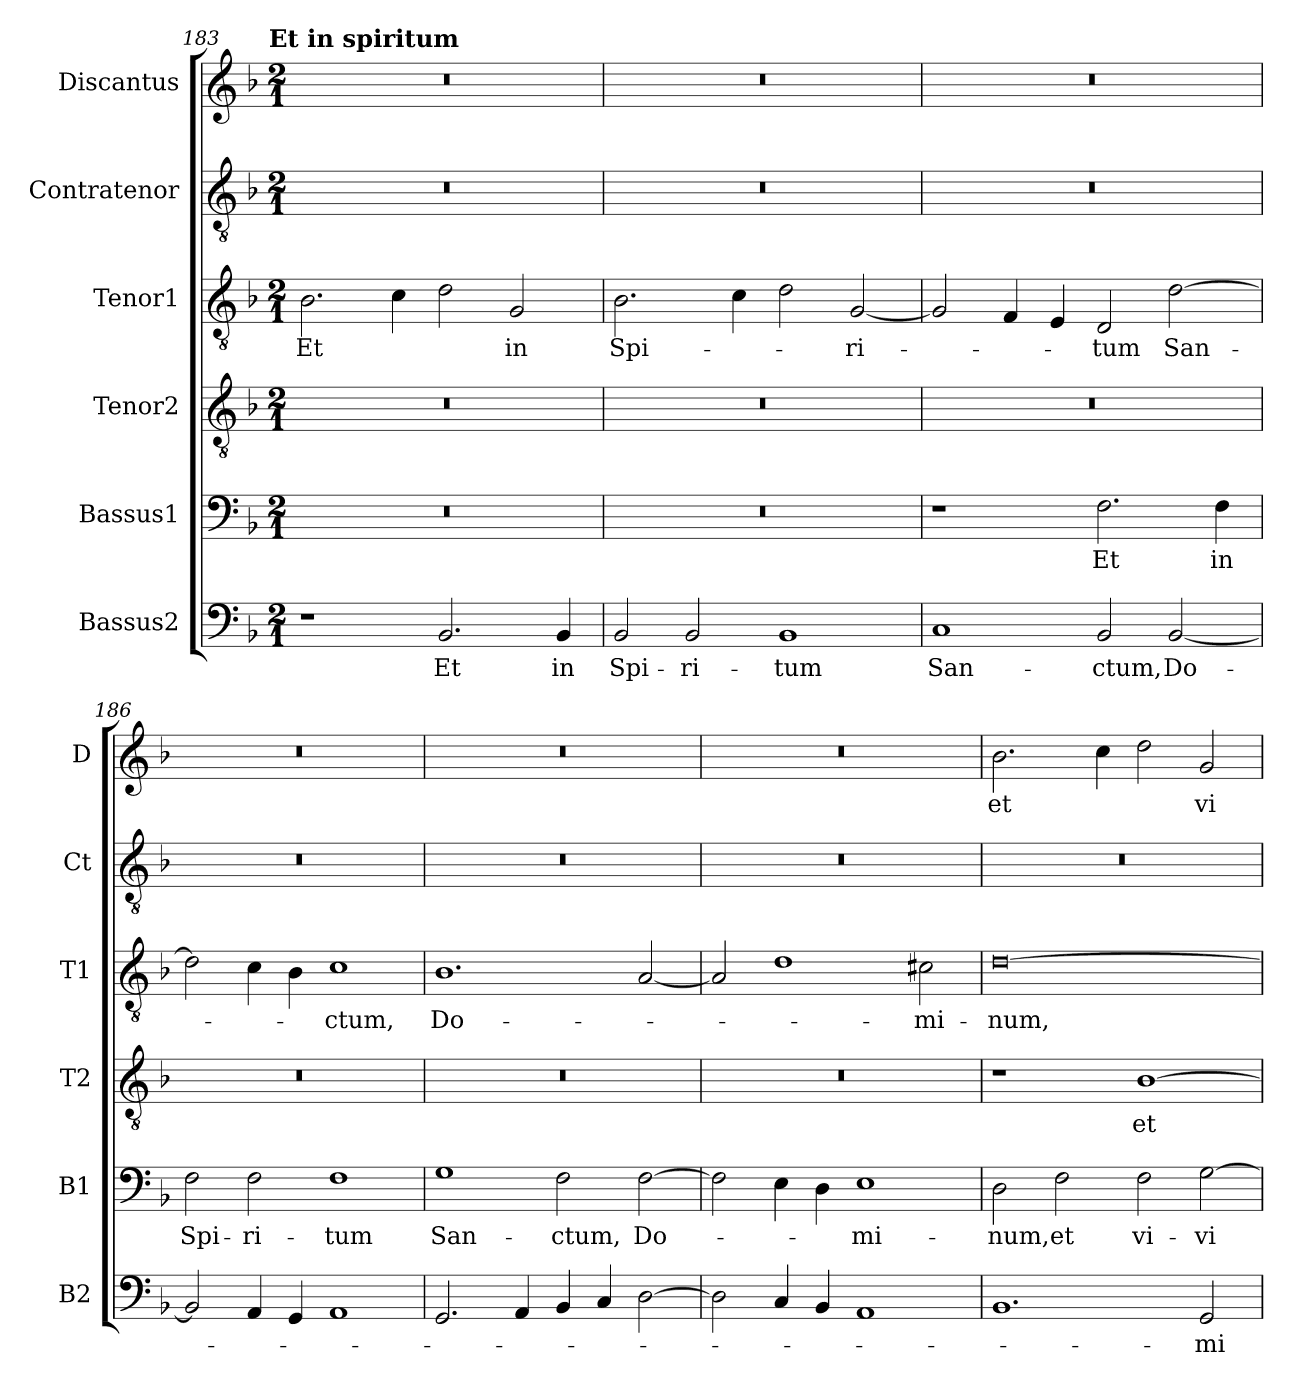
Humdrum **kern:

**kern	**text	**kern	**text	**kern	**text	**kern	**text	**kern	**kern	**text
*part6	*part6	*part5	*part5	*part4	*part4	*part3	*part3	*part2	*part1	*part1
*staff6	*staff6	*staff5	*staff5	*staff4	*staff4	*staff3	*staff3	*staff2	*staff1	*staff1
*I"Bassus2	*	*I"Bassus1	*	*I"Tenor2	*	*I"Tenor1	*	*I"Contratenor	*I"Discantus	*
*I'B2	*	*I'B1	*	*I'T2	*	*I'T1	*	*I'Ct	*I'D	*
!!LO:LB:g=z
*clefF4	*	*clefF4	*	*clefGv2	*	*clefGv2	*	*clefGv2	*clefG2	*
*k[b-]	*	*k[b-]	*	*k[b-]	*	*k[b-]	*	*k[b-]	*k[b-]	*
!!LO:TX:omd:t=Et in spiritum
*M2/1	*	*M2/1	*	*M2/1	*	*M2/1	*	*M2/1	*M2/1	*
=183	=183	=183	=183	=183	=183	=183	=183	=183	=183	=183
1r	.	0r	.	0r	.	2.B-	Et	0r	0r	.
.	.	.	.	.	.	4c	.	.	.	.
2.BB-	Et	.	.	.	.	2d	.	.	.	.
.	.	.	.	.	.	2G	in	.	.	.
4BB-	in	.	.	.	.	.	.	.	.	.
=184	=184	=184	=184	=184	=184	=184	=184	=184	=184	=184
2BB-	Spi-	0r	.	0r	.	2.B-	Spi-	0r	0r	.
2BB-	-ri-	.	.	.	.	.	.	.	.	.
.	.	.	.	.	.	4c	.	.	.	.
1BB-	-tum	.	.	.	.	2d	.	.	.	.
.	.	.	.	.	.	[2G	-ri-	.	.	.
=185	=185	=185	=185	=185	=185	=185	=185	=185	=185	=185
1C	San-	1r	.	0r	.	2G]	.	0r	0r	.
.	.	.	.	.	.	4F	.	.	.	.
.	.	.	.	.	.	4E	.	.	.	.
2BB-	-ctum,	2.F	Et	.	.	2D	-tum	.	.	.
[2BB-	Do-	.	.	.	.	[2d	San-	.	.	.
.	.	4F	in	.	.	.	.	.	.	.
=186	=186	=186	=186	=186	=186	=186	=186	=186	=186	=186
2BB-]	.	2F	Spi-	0r	.	2d]	.	0r	0r	.
4AA	.	2F	-ri-	.	.	4c	.	.	.	.
4GG	.	.	.	.	.	4B-	.	.	.	.
1AA	.	1F	-tum	.	.	1c	-ctum,	.	.	.
=187	=187	=187	=187	=187	=187	=187	=187	=187	=187	=187
2.GG	.	1G	San-	0r	.	1.B-	Do-	0r	0r	.
4AA	.	.	.	.	.	.	.	.	.	.
4BB-	.	2F	-ctum,	.	.	.	.	.	.	.
4C	.	.	.	.	.	.	.	.	.	.
[2D	.	[2F	Do-	.	.	[2A	.	.	.	.
=188	=188	=188	=188	=188	=188	=188	=188	=188	=188	=188
2D]	.	2F]	.	0r	.	2A]	.	0r	0r	.
4C	.	4E	.	.	.	1d	.	.	.	.
4BB-	.	4D	.	.	.	.	.	.	.	.
1AA	.	1E	-mi-	.	.	.	.	.	.	.
.	.	.	.	.	.	2c#X	-mi-	.	.	.
=189	=189	=189	=189	=189	=189	=189	=189	=189	=189	=189
1.BB-	.	2D	-num,	1r	.	[0d	-num,	0r	2.b-	et
.	.	2F	et	.	.	.	.	.	.	.
.	.	.	.	.	.	.	.	.	4cc	.
.	.	2F	vi-	[1B-	et	.	.	.	2dd	.
2GG	-mi-	[2G	-vi-	.	.	.	.	.	2g	vi-
=	=	=	=	=	=	=	=	=	=	=
*-	*-	*-	*-	*-	*-	*-	*-	*-	*-	*-
